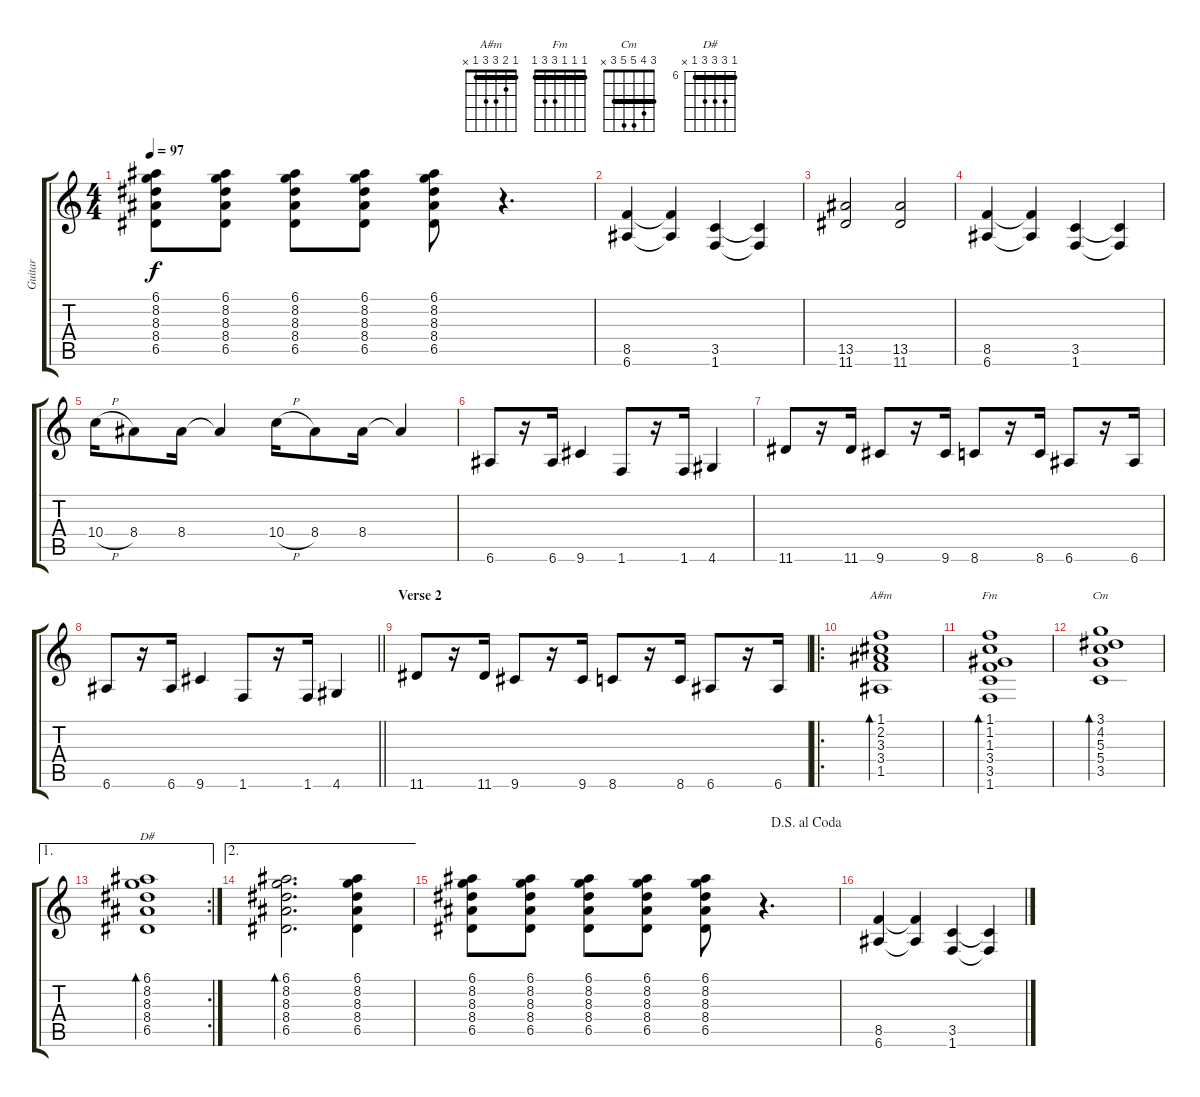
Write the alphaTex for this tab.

\track ("Guitar" "Guitar") {instrument overdrivenguitar}
\staff {score tabs}
\tuning (E4 B3 G3 D3 A2 E2) {hide}
\chord ("A#m" 1 2 3 3 1 x) {barre 1}
\chord ("Fm" 1 1 1 3 3 1) {barre 1}
\chord ("Cm" 3 4 5 5 3 x) {barre 3}
\chord ("D#" 6 8 8 8 6 x) {firstfret 6 barre 6}
\ts (4 4)
\tempo 97
\clef g2
\ks c
(6.1 8.2 8.3 8.4 6.5).8{dy f} (6.1 8.2 8.3 8.4 6.5).8 (6.1 8.2 8.3 8.4 6.5).8 (6.1 8.2 8.3 8.4 6.5).8 (6.1 8.2 8.3 8.4 6.5).8 r.4{d} |
(8.5 6.6).4 (8.5{t} 6.6{t}).4 (3.5 1.6).4 (3.5{t} 1.6{t}).4 |
(13.5 11.6).2 (13.5 11.6).2 |
(8.5 6.6).4 (8.5{t} 6.6{t}).4 (3.5 1.6).4 (3.5{t} 1.6{t}).4 |
10.4{h}.16 8.4.8 8.4.16 8.4{t}.4 10.4{h}.16 8.4.8 8.4.16 8.4{t}.4 |
6.6.8 r.16 6.6.16 9.6.4 1.6.8 r.16 1.6.16 4.6.4 |
11.6.8 r.16 11.6.16 9.6.8 r.16 9.6.16 8.6.8 r.16 8.6.16 6.6.8 r.16 6.6.16 |
\barLineRight lightlight
6.6.8 r.16 6.6.16 9.6.4 1.6.8 r.16 1.6.16 4.6.4 |
\section ("" "Verse 2")
11.6.8 r.16 11.6.16 9.6.8 r.16 9.6.16 8.6.8 r.16 8.6.16 6.6.8 r.16 6.6.16 |
\ro
(1.1 2.2 3.3 3.4 1.5).1{bd 480 ch "A#m"} |
(1.1 1.2 1.3 3.4 3.5 1.6).1{bd 480 ch "Fm"} |
(3.1 4.2 5.3 5.4 3.5).1{bd 480 ch "Cm"} |
\ae 1
\rc 2
(6.1 8.2 8.3 8.4 6.5).1{bd 480 ch "D#"} |
\ae 2
(6.1 8.2 8.3 8.4 6.5).2{d bd 480} (6.1 8.2 8.3 8.4 6.5).4 |
\jump dalsegnoalcoda
(6.1 8.2 8.3 8.4 6.5).8 (6.1 8.2 8.3 8.4 6.5).8 (6.1 8.2 8.3 8.4 6.5).8 (6.1 8.2 8.3 8.4 6.5).8 (6.1 8.2 8.3 8.4 6.5).8 r.4{d} |
(8.5 6.6).4 (8.5{t} 6.6{t}).4 (3.5 1.6).4 (3.5{t} 1.6{t}).4
